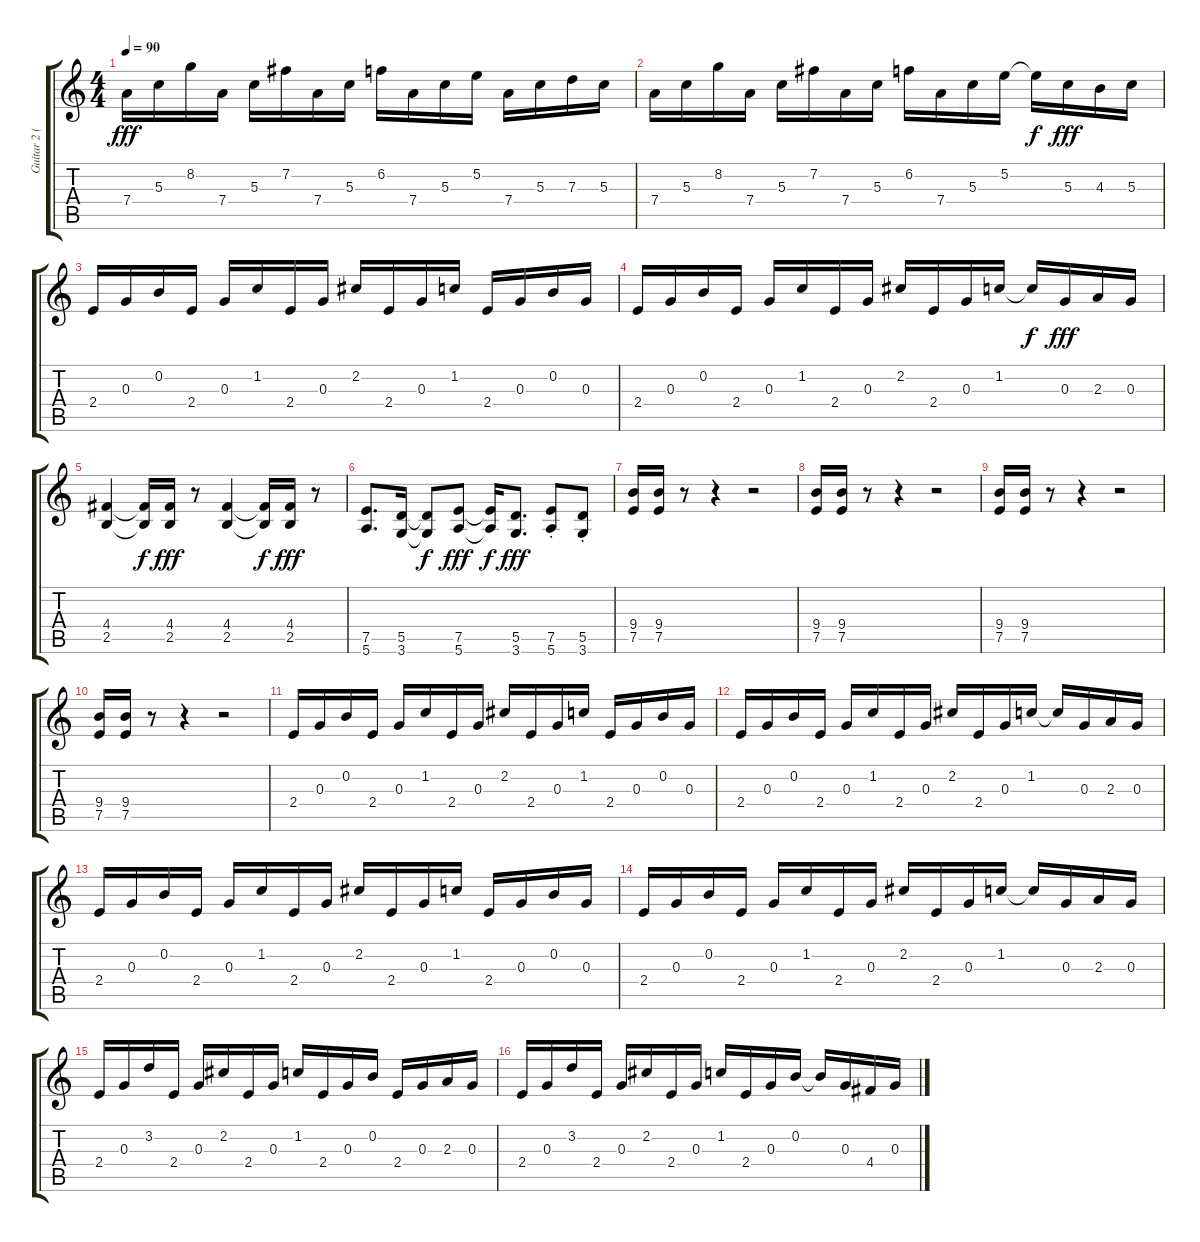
\track ("Guitar 2 (Rhythm 2)" "Guitar 2 (") {instrument distortionguitar}
\staff {score tabs}
\tuning (E4 B3 G3 D3 A2 E2) {hide}
\ts (4 4)
\tempo 90
\clef g2
\ks c
7.4.16{dy fff} 5.3.16 8.2.16 7.4.16 5.3.16 7.2.16 7.4.16 5.3.16 6.2.16 7.4.16 5.3.16 5.2.16 7.4.16 5.3.16 7.3.16 5.3.16 |
7.4.16 5.3.16 8.2.16 7.4.16 5.3.16 7.2.16 7.4.16 5.3.16 6.2.16 7.4.16 5.3.16 5.2.16 5.2{t}.16{dy f} 5.3.16{dy fff} 4.3.16 5.3.16 |
2.4.16 0.3.16 0.2.16 2.4.16 0.3.16 1.2.16 2.4.16 0.3.16 2.2.16 2.4.16 0.3.16 1.2.16 2.4.16 0.3.16 0.2.16 0.3.16 |
2.4.16 0.3.16 0.2.16 2.4.16 0.3.16 1.2.16 2.4.16 0.3.16 2.2.16 2.4.16 0.3.16 1.2.16 1.2{t}.16{dy f} 0.3.16{dy fff} 2.3.16 0.3.16 |
(4.4 2.5).4 (4.4{t} 2.5{t}).16{dy f} (4.4 2.5).16{dy fff} r.8 (4.4 2.5).4 (4.4{t} 2.5{t}).16{dy f} (4.4 2.5).16{dy fff} r.8 |
(7.5 5.6).8{d volume 13} (5.5 3.6).16 (5.5{t} 3.6{t}).8{dy f} (7.5 5.6).8{dy fff} (7.5{t} 5.6{t}).16{dy f} (5.5 3.6).8{d dy fff} (7.5{st} 5.6{st}).8 (5.5{st} 3.6{st}).8 |
(9.4 7.5).16 (9.4 7.5).16 r.8 r.4 r.2 |
(9.4 7.5).16 (9.4 7.5).16 r.8 r.4 r.2 |
(9.4 7.5).16 (9.4 7.5).16 r.8 r.4 r.2 |
(9.4 7.5).16 (9.4 7.5).16 r.8 r.4 r.2 |
2.4.16 0.3.16 0.2.16 2.4.16 0.3.16 1.2.16 2.4.16 0.3.16 2.2.16 2.4.16 0.3.16 1.2.16 2.4.16 0.3.16 0.2.16 0.3.16 |
2.4.16 0.3.16 0.2.16 2.4.16 0.3.16 1.2.16 2.4.16 0.3.16 2.2.16 2.4.16 0.3.16 1.2.16 1.2{t}.16 0.3.16 2.3.16 0.3.16 |
2.4.16 0.3.16 0.2.16 2.4.16 0.3.16 1.2.16 2.4.16 0.3.16 2.2.16 2.4.16 0.3.16 1.2.16 2.4.16 0.3.16 0.2.16 0.3.16 |
2.4.16 0.3.16 0.2.16 2.4.16 0.3.16 1.2.16 2.4.16 0.3.16 2.2.16 2.4.16 0.3.16 1.2.16 1.2{t}.16 0.3.16 2.3.16 0.3.16 |
2.4.16 0.3.16 3.2.16 2.4.16 0.3.16 2.2.16 2.4.16 0.3.16 1.2.16 2.4.16 0.3.16 0.2.16 2.4.16 0.3.16 2.3.16 0.3.16 |
2.4.16 0.3.16 3.2.16 2.4.16 0.3.16 2.2.16 2.4.16 0.3.16 1.2.16 2.4.16 0.3.16 0.2.16 0.2{t}.16 0.3.16 4.4.16 0.3.16
